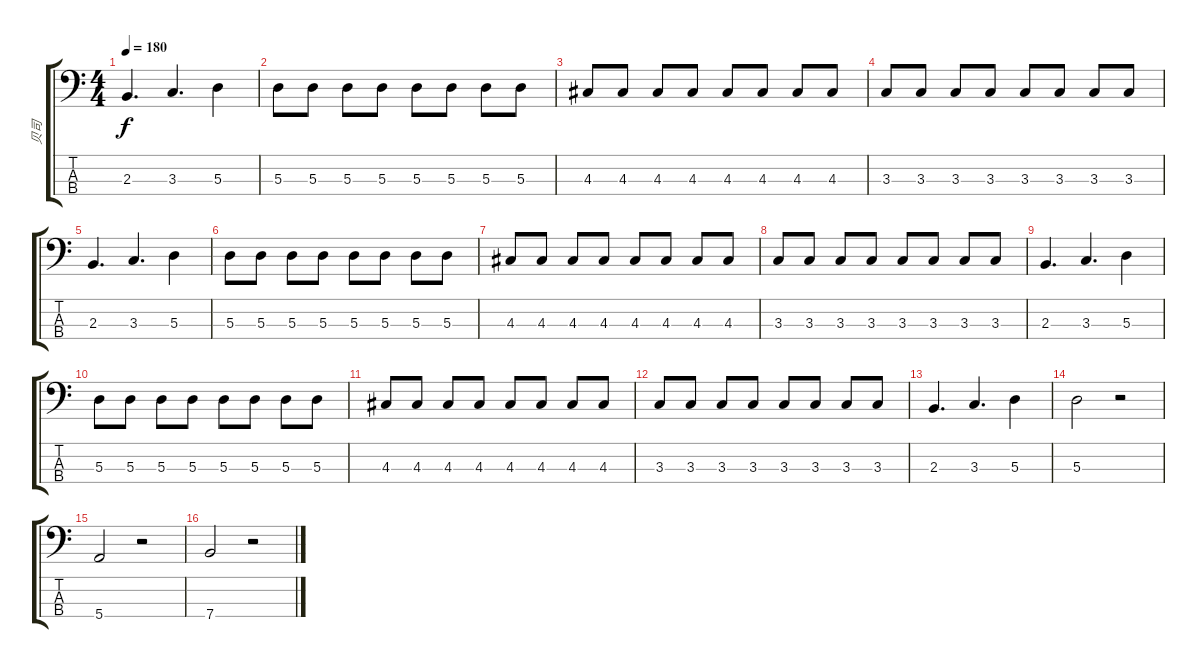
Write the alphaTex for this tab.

\track ("贝司" "贝司") {instrument electricbassfinger}
\staff {score tabs}
\tuning (G2 D2 A1 E1) {hide}
\ts (4 4)
\tempo 180
\clef f4
\ks c
2.3.4{d dy f} 3.3.4{d} 5.3.4 |
5.3.8 5.3.8 5.3.8 5.3.8 5.3.8 5.3.8 5.3.8 5.3.8 |
4.3.8 4.3.8 4.3.8 4.3.8 4.3.8 4.3.8 4.3.8 4.3.8 |
3.3.8 3.3.8 3.3.8 3.3.8 3.3.8 3.3.8 3.3.8 3.3.8 |
2.3.4{d} 3.3.4{d} 5.3.4 |
5.3.8 5.3.8 5.3.8 5.3.8 5.3.8 5.3.8 5.3.8 5.3.8 |
4.3.8 4.3.8 4.3.8 4.3.8 4.3.8 4.3.8 4.3.8 4.3.8 |
3.3.8 3.3.8 3.3.8 3.3.8 3.3.8 3.3.8 3.3.8 3.3.8 |
2.3.4{d} 3.3.4{d} 5.3.4 |
5.3.8 5.3.8 5.3.8 5.3.8 5.3.8 5.3.8 5.3.8 5.3.8 |
4.3.8 4.3.8 4.3.8 4.3.8 4.3.8 4.3.8 4.3.8 4.3.8 |
3.3.8 3.3.8 3.3.8 3.3.8 3.3.8 3.3.8 3.3.8 3.3.8 |
2.3.4{d} 3.3.4{d} 5.3.4 |
5.3.2 r.2 |
5.4.2 r.2 |
7.4.2 r.2
